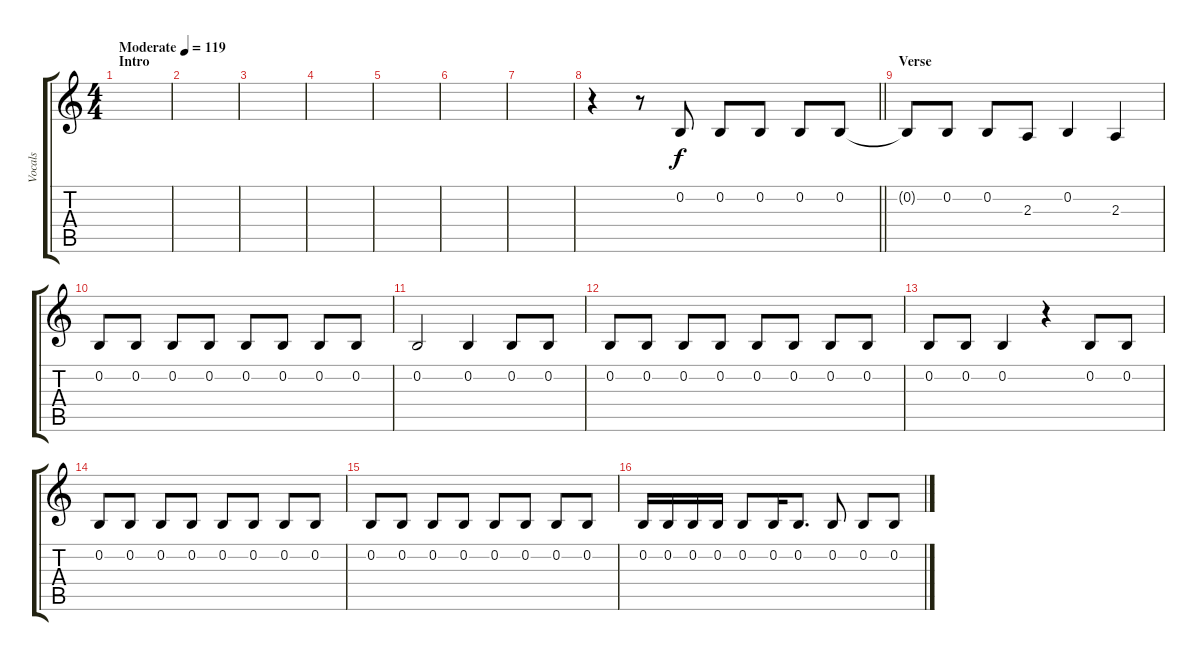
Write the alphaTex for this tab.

\track ("Vocals" "Vocals") {instrument bassoon}
\staff {score tabs}
\tuning (E4 B3 G3 D3 A2 E2) {hide}
\ts (4 4)
\section ("" "Intro")
\tempo (119 "Moderate")
\clef g2
\ks c
|
|
|
|
|
|
|
\barLineRight lightlight
r.4 r.8 0.2.8 0.2.8 0.2.8 0.2.8 0.2.8 |
\section ("" "Verse")
0.2{t}.8 0.2.8 0.2.8 2.3.8 0.2.4 2.3.4 |
0.2.8 0.2.8 0.2.8 0.2.8 0.2.8 0.2.8 0.2.8 0.2.8 |
0.2.2 0.2.4 0.2.8 0.2.8 |
0.2.8 0.2.8 0.2.8 0.2.8 0.2.8 0.2.8 0.2.8 0.2.8 |
0.2.8 0.2.8 0.2.4 r.4 0.2.8 0.2.8 |
0.2.8 0.2.8 0.2.8 0.2.8 0.2.8 0.2.8 0.2.8 0.2.8 |
0.2.8 0.2.8 0.2.8 0.2.8 0.2.8 0.2.8 0.2.8 0.2.8 |
0.2.16 0.2.16 0.2.16 0.2.16 0.2.8 0.2.16 0.2.8{d} 0.2.8 0.2.8 0.2.8
